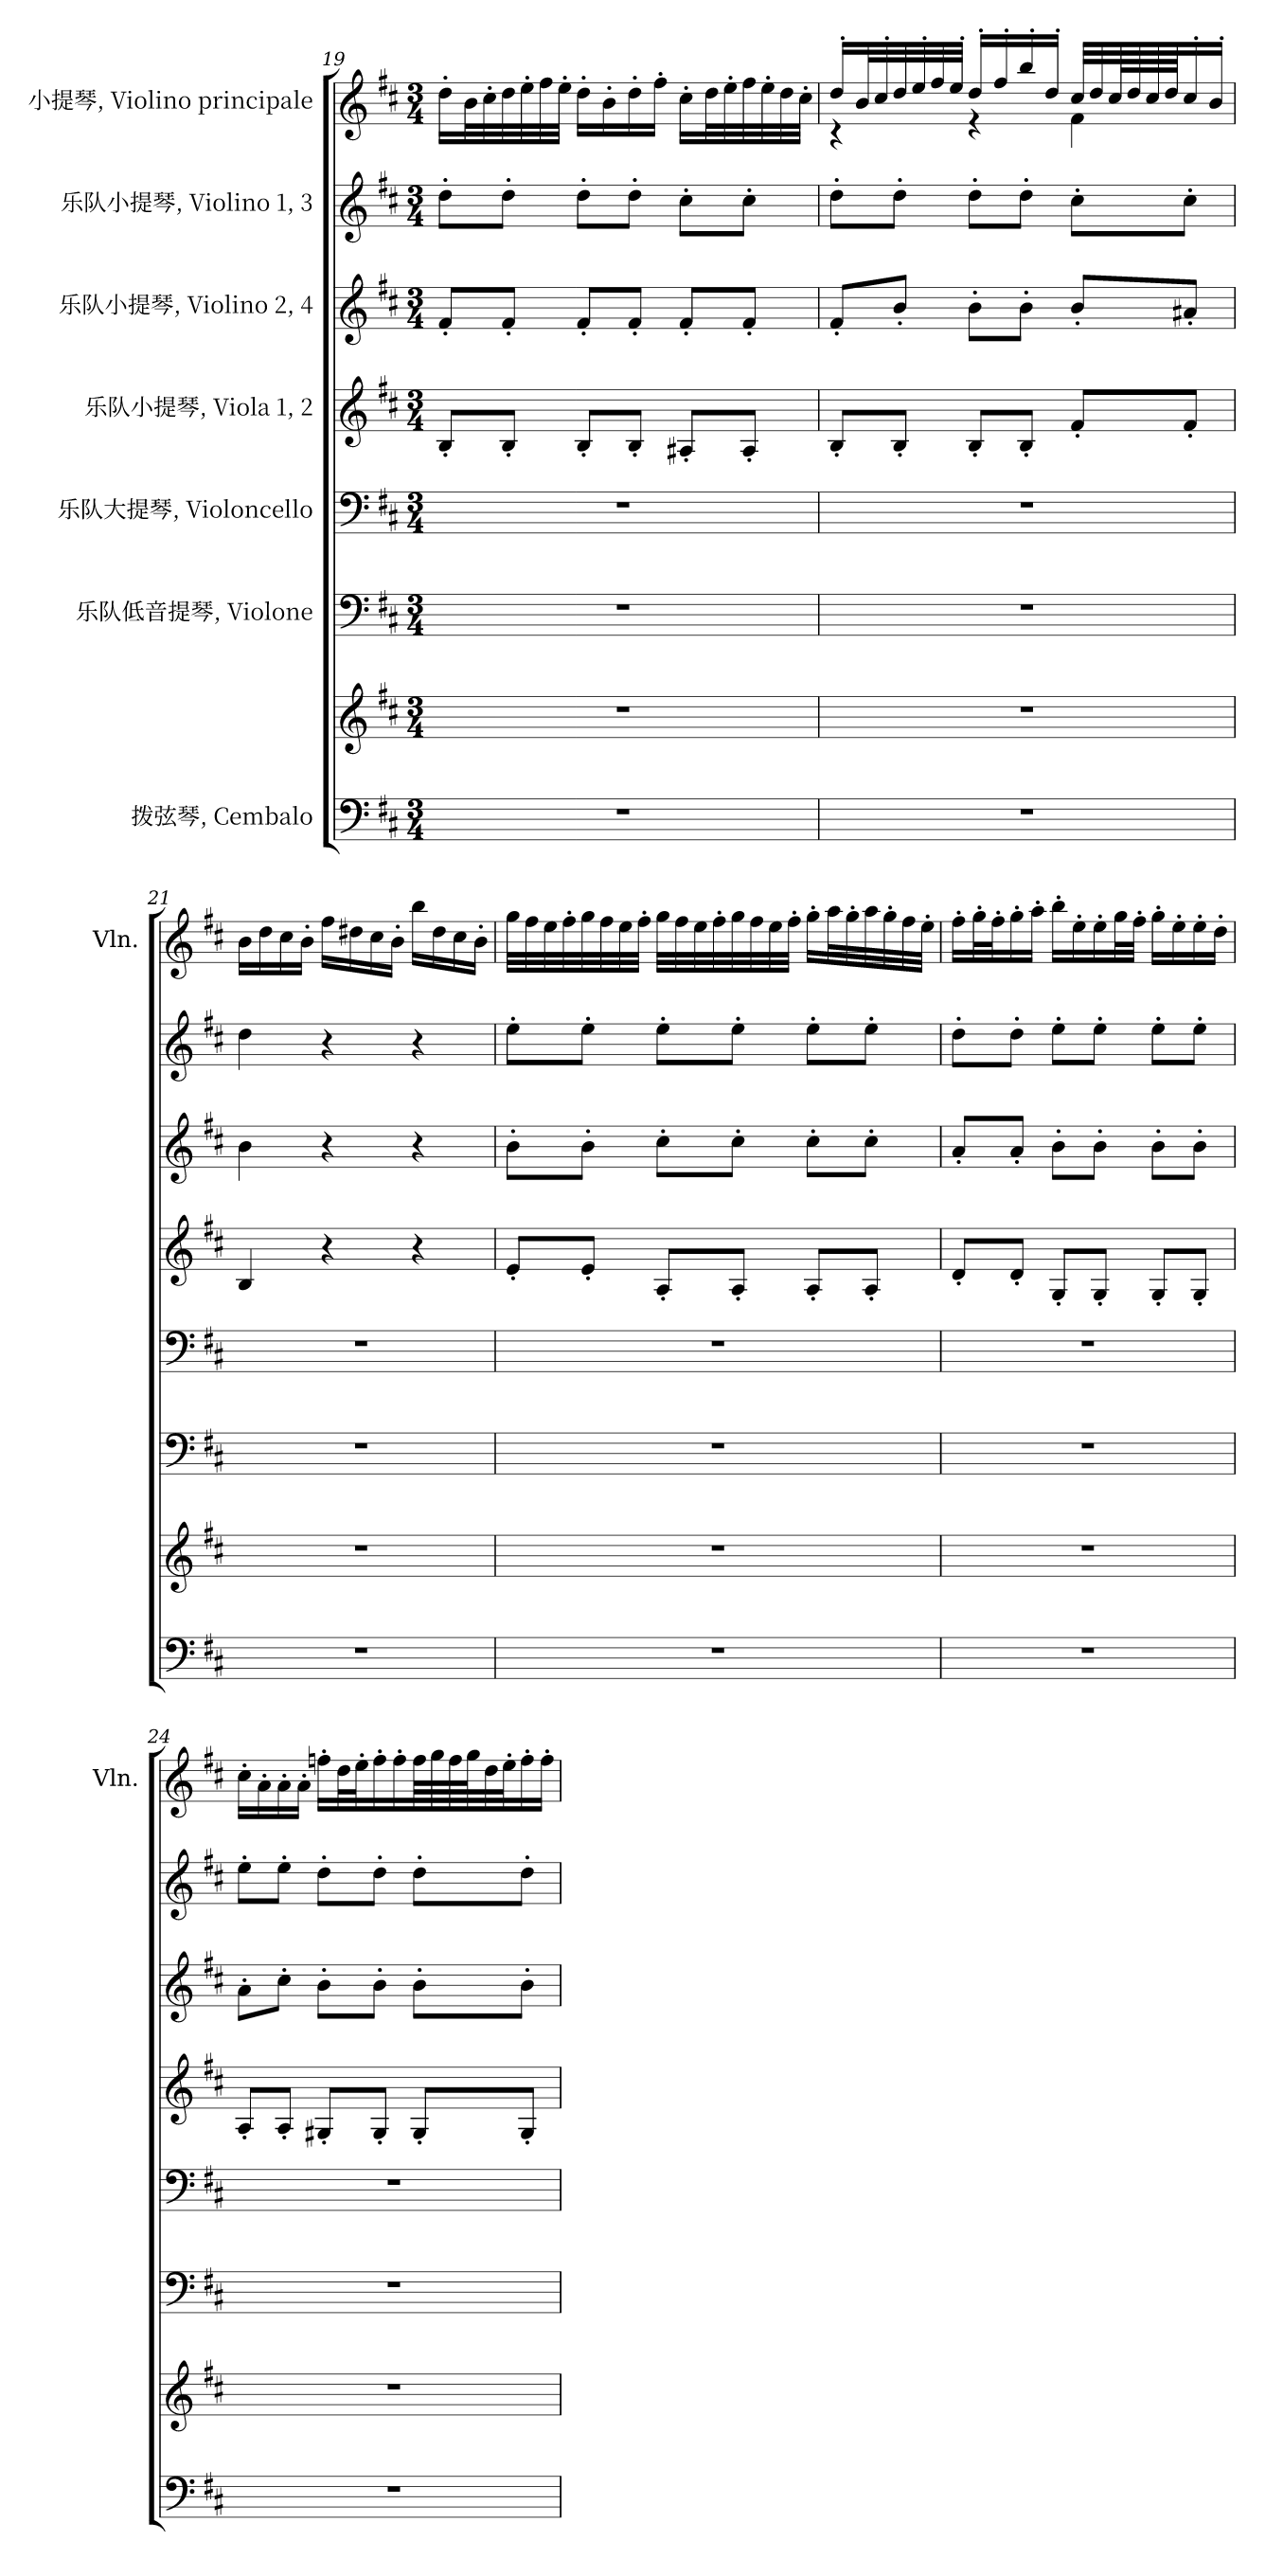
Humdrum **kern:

**kern	**kern	**kern	**kern	**kern	**kern	**kern	**kern
*part7	*part7	*part6	*part5	*part4	*part3	*part2	*part1
*staff8	*staff7	*staff6	*staff5	*staff4	*staff3	*staff2	*staff1
*I"拨弦琴, Cembalo	*	*I"乐队低音提琴, Violone	*I"乐队大提琴, Violoncello	*I"乐队小提琴, Viola 1, 2	*I"乐队小提琴, Violino 2, 4	*I"乐队小提琴, Violino 1, 3	*I"小提琴, Violino principale
*	*	*	*	*	*	*	*I'Vln.
*clefF4	*clefG2	*clefF4	*clefF4	*clefG2	*clefG2	*clefG2	*clefG2
*	*	*ITrd7c12	*	*	*	*	*
*k[f#c#]	*k[f#c#]	*k[f#c#]	*k[f#c#]	*k[f#c#]	*k[f#c#]	*k[f#c#]	*k[f#c#]
*M3/4	*M3/4	*M3/4	*M3/4	*M3/4	*M3/4	*M3/4	*M3/4
=19	=19	=19	=19	=19	=19	=19	=19
2.r	2.r	2.r	2.r	8B'/L	8f#'/L	8dd'\L	16dd'\LL
.	.	.	.	.	.	.	32b\L
.	.	.	.	.	.	.	32cc#'\
.	.	.	.	8B'/J	8f#'/J	8dd'\J	32dd\
.	.	.	.	.	.	.	32ee'\
.	.	.	.	.	.	.	32ff#\
.	.	.	.	.	.	.	32ee'\JJJ
.	.	.	.	8B'/L	8f#'/L	8dd'\L	16dd'\LL
.	.	.	.	.	.	.	16b'\
.	.	.	.	8B'/J	8f#'/J	8dd'\J	16dd'\
.	.	.	.	.	.	.	16ff#'\JJ
.	.	.	.	8A#X'/L	8f#'/L	8cc#'\L	16cc#'\LL
.	.	.	.	.	.	.	32dd\L
.	.	.	.	.	.	.	32ee'\
.	.	.	.	8A#'/J	8f#'/J	8cc#'\J	32ff#\
.	.	.	.	.	.	.	32ee'\
.	.	.	.	.	.	.	32dd\
.	.	.	.	.	.	.	32cc#'\JJJ
!!LO:PB:g=z
=20	=20	=20	=20	=20	=20	=20	=20
*	*	*	*	*	*	*	*^
2.r	2.r	2.r	2.r	8B'/L	8f#'/L	8dd'\L	16dd'/LL	4r
.	.	.	.	.	.	.	32b/L	.
.	.	.	.	.	.	.	32cc#'/	.
.	.	.	.	8B'/J	8b'/J	8dd'\J	32dd/	.
.	.	.	.	.	.	.	32ee'/	.
.	.	.	.	.	.	.	32ff#/	.
.	.	.	.	.	.	.	32ee'/JJJ	.
.	.	.	.	8B'/L	8b'\L	8dd'\L	16dd'/LL	4r
.	.	.	.	.	.	.	16ff#'/	.
.	.	.	.	8B'/J	8b'\J	8dd'\J	16bb'/	.
.	.	.	.	.	.	.	16dd'/JJ	.
.	.	.	.	8f#'/L	8b'/L	8cc#'\L	32cc#/LLL	4f#\
.	.	.	.	.	.	.	32dd/	.
.	.	.	.	.	.	.	64cc#/L	.
.	.	.	.	.	.	.	64dd/	.
.	.	.	.	.	.	.	64cc#/	.
.	.	.	.	.	.	.	64dd/JJ	.
.	.	.	.	8f#'/J	8a#X'/J	8cc#'\J	16cc#'/	.
.	.	.	.	.	.	.	16b'/JJ	.
*	*	*	*	*	*	*	*v	*v
=21	=21	=21	=21	=21	=21	=21	=21
2.r	2.r	2.r	2.r	4B/	4b\	4dd\	16b\LL
.	.	.	.	.	.	.	16dd\
.	.	.	.	.	.	.	16cc#\
.	.	.	.	.	.	.	16b'\JJ
.	.	.	.	4r	4r	4r	16ff#\LL
.	.	.	.	.	.	.	16dd#X\
.	.	.	.	.	.	.	16cc#\
.	.	.	.	.	.	.	16b'\JJ
.	.	.	.	4r	4r	4r	16bb\LL
.	.	.	.	.	.	.	16dd#\
.	.	.	.	.	.	.	16cc#\
.	.	.	.	.	.	.	16b'\JJ
!!LO:PB:g=z
=22	=22	=22	=22	=22	=22	=22	=22
2.r	2.r	2.r	2.r	8e'/L	8b'\L	8ee'\L	32gg\LLL
.	.	.	.	.	.	.	32ff#\
.	.	.	.	.	.	.	32ee\
.	.	.	.	.	.	.	32ff#'\
.	.	.	.	8e'/J	8b'\J	8ee'\J	32gg\
.	.	.	.	.	.	.	32ff#\
.	.	.	.	.	.	.	32ee\
.	.	.	.	.	.	.	32ff#'\JJJ
.	.	.	.	8A'/L	8cc#'\L	8ee'\L	32gg\LLL
.	.	.	.	.	.	.	32ff#\
.	.	.	.	.	.	.	32ee\
.	.	.	.	.	.	.	32ff#'\
.	.	.	.	8A'/J	8cc#'\J	8ee'\J	32gg\
.	.	.	.	.	.	.	32ff#\
.	.	.	.	.	.	.	32ee\
.	.	.	.	.	.	.	32ff#'\JJJ
.	.	.	.	8A'/L	8cc#'\L	8ee'\L	16gg'\LL
.	.	.	.	.	.	.	32aa\L
.	.	.	.	.	.	.	32gg'\
.	.	.	.	8A'/J	8cc#'\J	8ee'\J	32aa\
.	.	.	.	.	.	.	32gg'\
.	.	.	.	.	.	.	32ff#\
.	.	.	.	.	.	.	32ee'\JJJ
=23	=23	=23	=23	=23	=23	=23	=23
2.r	2.r	2.r	2.r	8d'/L	8a'/L	8dd'\L	16ff#'\LL
.	.	.	.	.	.	.	32gg'\L
.	.	.	.	.	.	.	32ff#'\J
.	.	.	.	8d'/J	8a'/J	8dd'\J	16gg'\
.	.	.	.	.	.	.	16aa'\JJ
.	.	.	.	8G'/L	8b'\L	8ee'\L	16bb'\LL
.	.	.	.	.	.	.	16ee'\
.	.	.	.	8G'/J	8b'\J	8ee'\J	16ee'\
.	.	.	.	.	.	.	32gg\L
.	.	.	.	.	.	.	32ff#'\JJJ
.	.	.	.	8G'/L	8b'\L	8ee'\L	16gg'\LL
.	.	.	.	.	.	.	16ee'\
.	.	.	.	8G'/J	8b'\J	8ee'\J	16ee'\
.	.	.	.	.	.	.	16dd'\JJ
!!LO:PB:g=z
=24	=24	=24	=24	=24	=24	=24	=24
2.r	2.r	2.r	2.r	8A'/L	8a'\L	8ee'\L	16cc#'\LL
.	.	.	.	.	.	.	16a'\
.	.	.	.	8A'/J	8cc#'\J	8ee'\J	16a'\
.	.	.	.	.	.	.	16a'\JJ
.	.	.	.	8G#X'/L	8b'\L	8dd'\L	16ffn'\LL
.	.	.	.	.	.	.	32dd\L
.	.	.	.	.	.	.	32ee'\J
.	.	.	.	8G#'/J	8b'\J	8dd'\J	16ff'\
.	.	.	.	.	.	.	16ff'\
.	.	.	.	8G#'/L	8b'\L	8dd'\L	64ff\LL
.	.	.	.	.	.	.	64gg\
.	.	.	.	.	.	.	64ff\
.	.	.	.	.	.	.	64gg\J
.	.	.	.	.	.	.	32dd\
.	.	.	.	.	.	.	32ee'\J
.	.	.	.	8G#'/J	8b'\J	8dd'\J	16ff'\
.	.	.	.	.	.	.	16ff'\JJ
=	=	=	=	=	=	=	=
*-	*-	*-	*-	*-	*-	*-	*-
